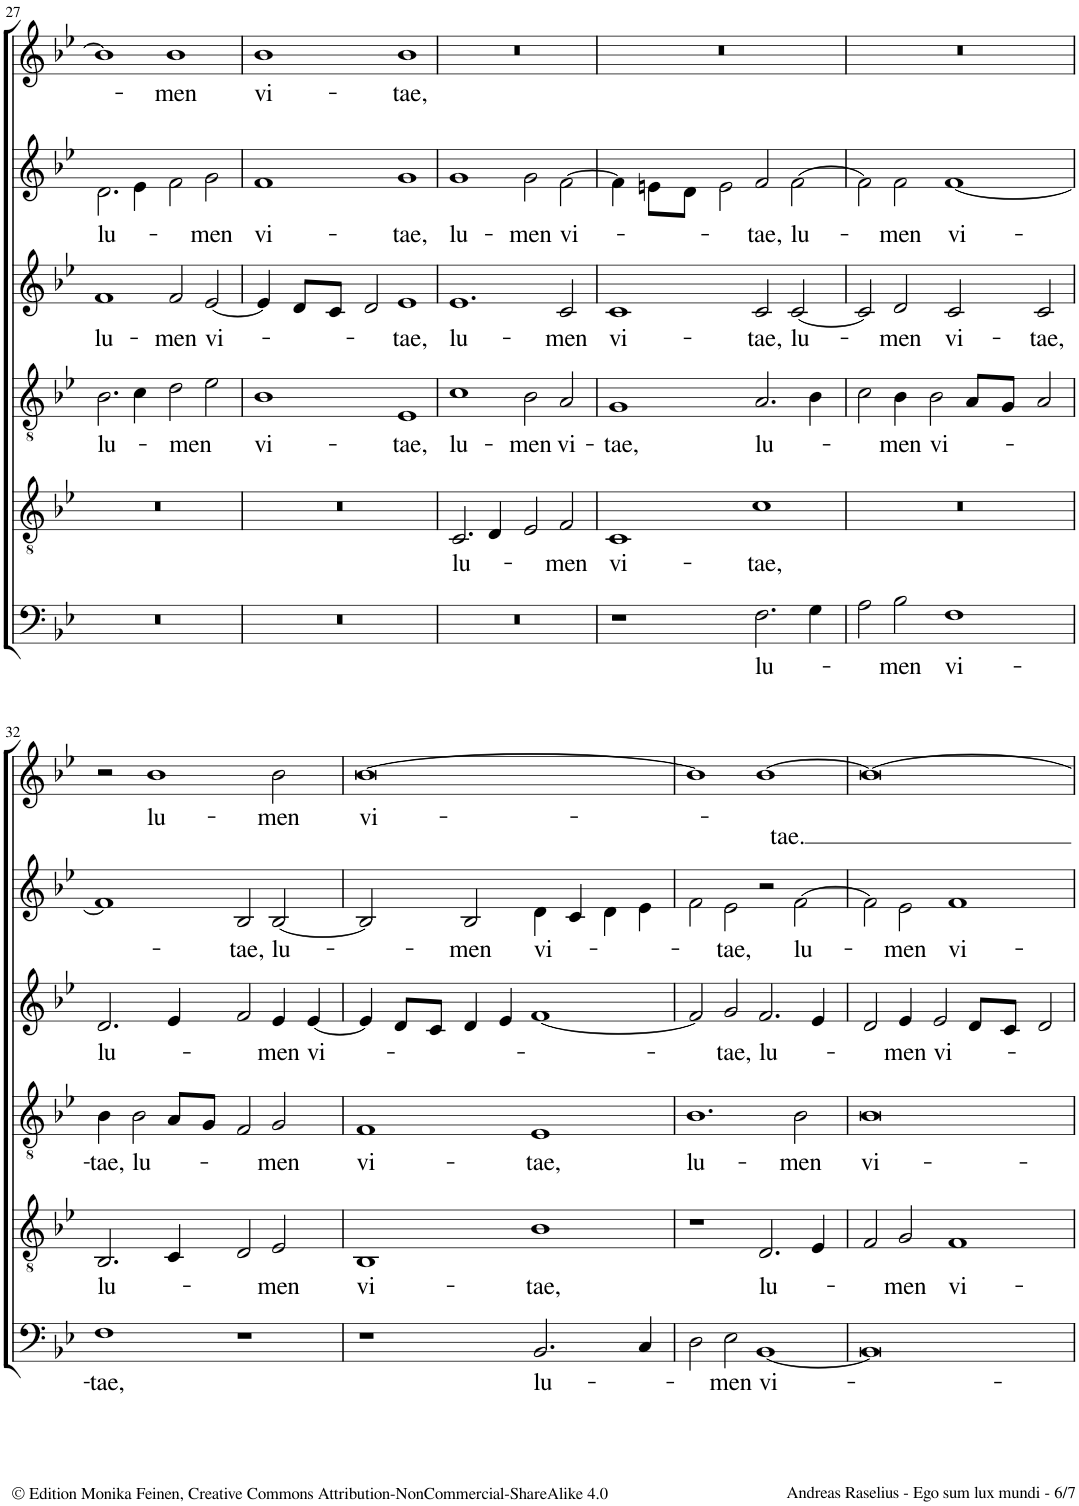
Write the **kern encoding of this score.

**kern	**text	**kern	**text	**kern	**text	**kern	**text	**kern	**text	**kern	**text
*part6	*part6	*part5	*part5	*part4	*part4	*part3	*part3	*part2	*part2	*part1	*part1
*staff6	*staff6	*staff5	*staff5	*staff4	*staff4	*staff3	*staff3	*staff2	*staff2	*staff1	*staff1
*I"Bassus	*	*I"Quintus	*	*I"Tenor	*	*I"Sextus	*	*I"Altus	*	*I"Cantus	*
!!LO:PB:g=z
*clefF4	*	*clefGv2	*	*clefGv2	*	*clefG2	*	*clefG2	*	*clefG2	*
*k[b-e-]	*	*k[b-e-]	*	*k[b-e-]	*	*k[b-e-]	*	*k[b-e-]	*	*k[b-e-]	*
*M4/2	*	*M4/2	*	*M4/2	*	*M4/2	*	*M4/2	*	*M4/2	*
*met(c|)	*	*met(c|)	*	*met(c|)	*	*met(c|)	*	*met(c|)	*	*met(c|)	*
=27	=27	=27	=27	=27	=27	=27	=27	=27	=27	=27	=27
!	!	!	!	!	!LO:LY:b	!	!LO:LY:b	!	!LO:LY:b	!	!
0r	.	0r	.	2.B-\	lu-	1f	lu-	2.d\	lu-	1b-]	.
.	.	.	.	4c\	.	.	.	4e-\	.	.	.
!	!	!	!	!	!LO:LY:b	!	!LO:LY:b	!	!	!	!LO:LY:b
.	.	.	.	2d\	-men	2f/	-men	2f\	.	1b-	-men
!	!	!	!	!	!	!	!LO:LY:b	!	!LO:LY:b	!	!
.	.	.	.	2e-\	.	[2e-/	vi-	2g\	-men	.	.
=28	=28	=28	=28	=28	=28	=28	=28	=28	=28	=28	=28
!	!	!	!	!	!LO:LY:b	!	!	!	!LO:LY:b	!	!LO:LY:b
0r	.	0r	.	1B-	vi-	4e-/]	.	1f	vi-	1b-	vi-
.	.	.	.	.	.	8d/L	.	.	.	.	.
.	.	.	.	.	.	8c/J	.	.	.	.	.
.	.	.	.	.	.	2d/	.	.	.	.	.
!	!	!	!	!	!LO:LY:b	!	!LO:LY:b	!	!LO:LY:b	!	!LO:LY:b
.	.	.	.	1E-	-tae,	1e-	-tae,	1g	-tae,	1b-	-tae,
=29	=29	=29	=29	=29	=29	=29	=29	=29	=29	=29	=29
!	!	!	!LO:LY:b	!	!LO:LY:b	!	!LO:LY:b	!	!LO:LY:b	!	!
0r	.	2.C/	lu-	1c	lu-	1.e-	lu-	1g	lu-	0r	.
.	.	4D/	.	.	.	.	.	.	.	.	.
!	!	!	!	!	!LO:LY:b	!	!	!	!LO:LY:b	!	!
.	.	2E-/	.	2B-\	-men	.	.	2g\	-men	.	.
!	!	!	!LO:LY:b	!	!LO:LY:b	!	!LO:LY:b	!	!LO:LY:b	!	!
.	.	2F/	-men	2A/	vi-	2c/	-men	[2f\	vi-	.	.
=30	=30	=30	=30	=30	=30	=30	=30	=30	=30	=30	=30
!	!	!	!LO:LY:b	!	!LO:LY:b	!	!LO:LY:b	!	!	!	!
1r	.	1C	vi-	1G	-tae,	1c	vi-	4f\]	.	0r	.
.	.	.	.	.	.	.	.	8en\L	.	.	.
.	.	.	.	.	.	.	.	8d\J	.	.	.
.	.	.	.	.	.	.	.	2e\	.	.	.
!	!LO:LY:b	!	!LO:LY:b	!	!LO:LY:b	!	!LO:LY:b	!	!LO:LY:b	!	!
2.F\	lu-	1c	-tae,	2.A/	lu-	2c/	-tae,	2f/	-tae,	.	.
!	!	!	!	!	!	!	!LO:LY:b	!	!LO:LY:b	!	!
.	.	.	.	.	.	[2c/	lu-	[2f\	lu-	.	.
4G\	.	.	.	4B-\	.	.	.	.	.	.	.
=31	=31	=31	=31	=31	=31	=31	=31	=31	=31	=31	=31
2A\	.	0r	.	2c\	.	2c/]	.	2f\]	.	0r	.
!	!LO:LY:b	!	!	!	!LO:LY:b	!	!LO:LY:b	!	!LO:LY:b	!	!
2B-\	men	.	.	4B-\	men	2d/	-men	2f\	men	.	.
!	!	!	!	!	!LO:LY:b	!	!	!	!	!	!
.	.	.	.	2B-\	vi-	.	.	.	.	.	.
!	!LO:LY:b	!	!	!	!	!	!LO:LY:b	!	!LO:LY:b	!	!
1F	vi-	.	.	.	.	2c/	vi-	[1f	vi-	.	.
.	.	.	.	8A/L	.	.	.	.	.	.	.
.	.	.	.	8G/J	.	.	.	.	.	.	.
!	!	!	!	!	!	!	!LO:LY:b	!	!	!	!
.	.	.	.	2A/	.	2c/	-tae,	.	.	.	.
!!LO:LB:g=z
=32	=32	=32	=32	=32	=32	=32	=32	=32	=32	=32	=32
!	!LO:LY:b	!	!LO:LY:b	!	!LO:LY:b	!	!LO:LY:b	!	!	!	!
1F	-tae,	2.BB-/	lu-	4B-\	-tae,	2.d/	lu-	1f]	.	2r	.
!	!	!	!	!	!LO:LY:b	!	!	!	!	!	!
.	.	.	.	2B-\	lu-	.	.	.	.	.	.
!	!	!	!	!	!	!	!	!	!	!	!LO:LY:b
.	.	.	.	.	.	.	.	.	.	1b-	lu-
.	.	4C/	.	8A/L	.	4e-/	.	.	.	.	.
.	.	.	.	8G/J	.	.	.	.	.	.	.
!	!	!	!	!	!	!	!	!	!LO:LY:b	!	!
1r	.	2D/	.	2F/	.	2f/	.	2B-/	-tae,	.	.
!	!	!	!LO:LY:b	!	!LO:LY:b	!	!LO:LY:b	!	!LO:LY:b	!	!LO:LY:b
.	.	2E-/	-men	2G/	-men	4e-/	-men	[2B-/	lu-	2b-\	-men
!	!	!	!	!	!	!	!LO:LY:b	!	!	!	!
.	.	.	.	.	.	[4e-/	vi-	.	.	.	.
=33	=33	=33	=33	=33	=33	=33	=33	=33	=33	=33	=33
!	!	!	!LO:LY:b	!	!LO:LY:b	!	!	!	!	!	!LO:LY:b
1r	.	1BB-	vi-	1F	vi-	4e-/]	.	2B-/]	.	[0b-	vi-
.	.	.	.	.	.	8d/L	.	.	.	.	.
.	.	.	.	.	.	8c/J	.	.	.	.	.
!	!	!	!	!	!	!	!	!	!LO:LY:b	!	!
.	.	.	.	.	.	4d/	.	2B-/	-men	.	.
.	.	.	.	.	.	4e-/	.	.	.	.	.
!	!LO:LY:b	!	!LO:LY:b	!	!LO:LY:b	!	!	!	!LO:LY:b	!	!
2.BB-/	lu-	1B-	-tae,	1E-	-tae,	[1f	.	4d\	vi-	.	.
.	.	.	.	.	.	.	.	4c/	.	.	.
.	.	.	.	.	.	.	.	4d\	.	.	.
4C/	.	.	.	.	.	.	.	4e-\	.	.	.
=34	=34	=34	=34	=34	=34	=34	=34	=34	=34	=34	=34
!	!	!	!	!	!LO:LY:b	!	!	!	!	!	!
2D\	.	1r	.	1.B-	lu-	2f/]	.	2f\	.	1b-]	.
!	!LO:LY:b	!	!	!	!	!	!LO:LY:b	!	!LO:LY:b	!	!
2E-\	-men	.	.	.	.	2g/	-tae,	2e-\	-tae,	.	.
!	!LO:LY:b	!	!LO:LY:b	!	!	!	!LO:LY:b	!	!	!	!LO:LY:b
[1BB-	vi-	2.D/	lu-	.	.	2.f/	lu-	2r	.	[1b-	-tae.
!	!	!	!	!	!LO:LY:b	!	!	!	!LO:LY:b	!	!
.	.	.	.	2B-\	-men	.	.	[2f\	lu-	.	.
.	.	4E-/	.	.	.	4e-/	.	.	.	.	.
=35	=35	=35	=35	=35	=35	=35	=35	=35	=35	=35	=35
!	!	!	!	!	!LO:LY:b	!	!	!	!	!	!
0BB-]	.	2F/	.	0B-	vi-	2d/	.	2f\]	.	0b-_	.
!	!	!	!LO:LY:b	!	!	!	!LO:LY:b	!	!LO:LY:b	!	!
.	.	2G/	-men	.	.	4e-/	-men	2e-\	-men	.	.
!	!	!	!	!	!	!	!LO:LY:b	!	!	!	!
.	.	.	.	.	.	2e-/	vi-	.	.	.	.
!	!	!	!LO:LY:b	!	!	!	!	!	!LO:LY:b	!	!
.	.	1F	vi-	.	.	.	.	1f	vi-	.	.
.	.	.	.	.	.	8d/L	.	.	.	.	.
.	.	.	.	.	.	8c/J	.	.	.	.	.
.	.	.	.	.	.	2d/	.	.	.	.	.
=	=	=	=	=	=	=	=	=	=	=	=
*-	*-	*-	*-	*-	*-	*-	*-	*-	*-	*-	*-
